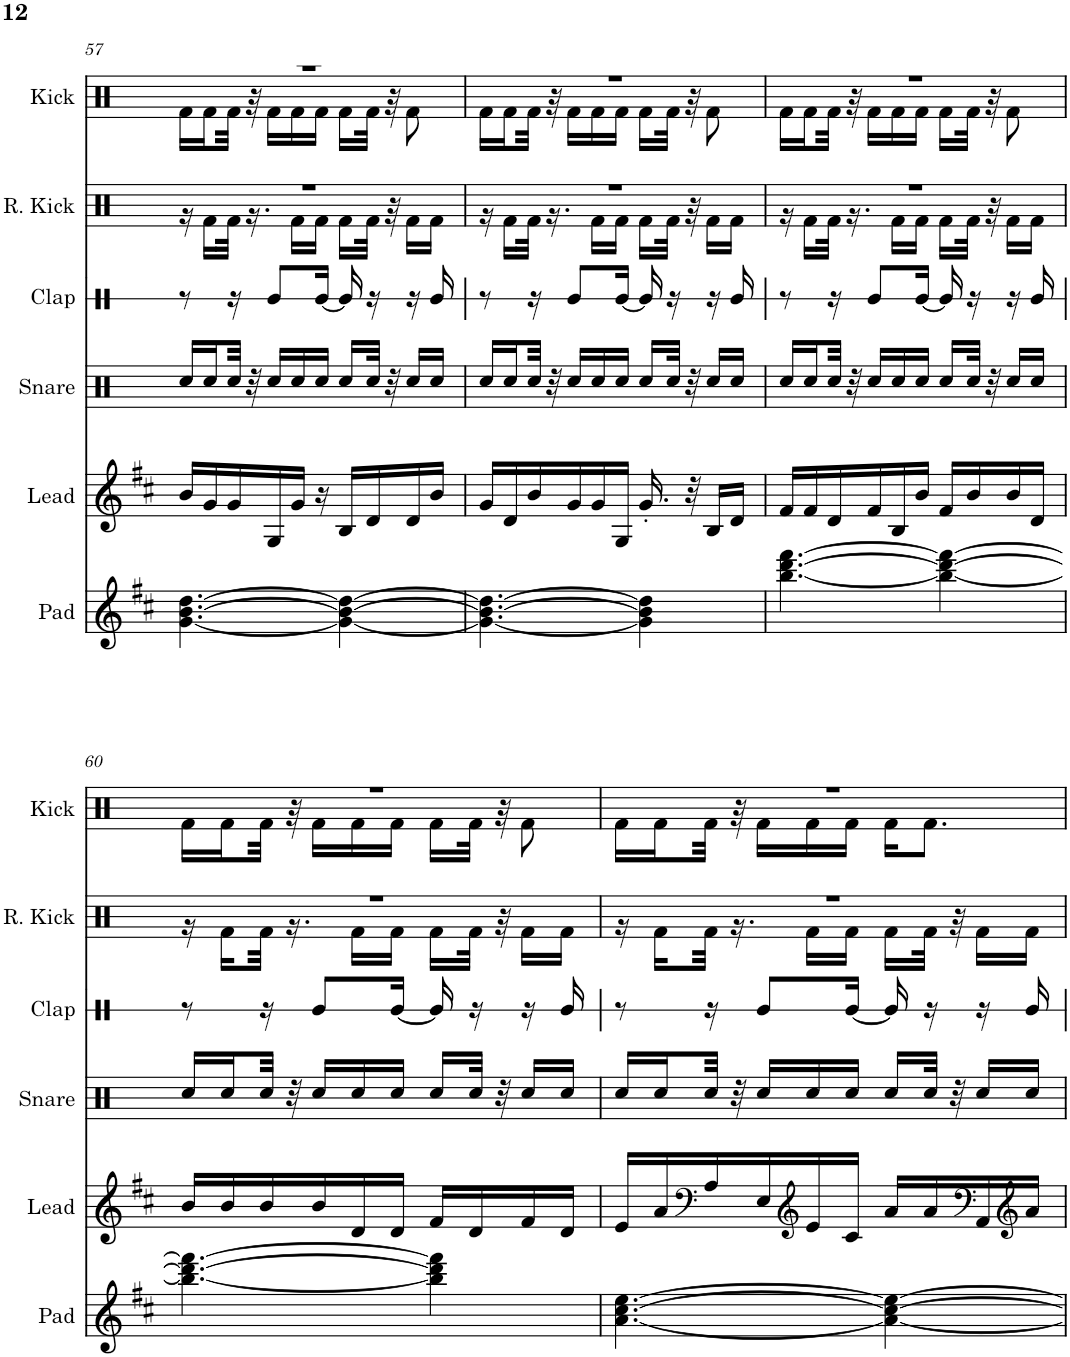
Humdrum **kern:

**kern	**kern	**kern	**kern	**kern	**kern
*part6	*part5	*part4	*part3	*part2	*part1
*staff6	*staff5	*staff4	*staff3	*staff2	*staff1
*I"Pad	*I"Lead	*I"Snare	*I"Clap	*I"Reverb Kick	*I"Kick
*I'Pad	*I'Lead	*I'Snare	*I'Clap	*I'R. Kick	*I'Kick
!!LO:PB:g=z
*clefG2	*clefG2	*clefX	*clefX	*clefX	*clefX
*k[f#c#]	*k[f#c#]	*k[f#c#]	*k[f#c#]	*k[f#c#]	*k[f#c#]
*M5/8	*M5/8	*M5/8	*M5/8	*M5/8	*M5/8
=57	=57	=57	=57	=57	=57
*	*	*	*	*^	*^
[4.g\ [4.b\ [4.dd\	16b/LL	16Rcc/LL	8r	8%5r	16r	8%5r	16Rf\LL
.	16g/	16Rcc/	.	.	16Rf\LL	.	16Rf\
.	16g/	32Rcc/JJk	16r	.	32Rf\JJk	.	32Rf\JJk
.	.	32r	.	.	16.r	.	32r
.	16G/	16Rcc/LL	8Re/L	.	.	.	16Rf\LL
.	16g/JJ	16Rcc/	.	.	16Rf\LL	.	16Rf\
.	16r	16Rcc/JJ	[16Re/Jk	.	16Rf\JJ	.	16Rf\JJ
4g\_ 4b\_ 4dd\_	16B/LL	16Rcc/LL	16Re/]	.	16Rf\LL	.	16Rf\LL
.	16d/	32Rcc/JJk	16r	.	32Rf\JJk	.	32Rf\JJk
.	.	32r	.	.	32r	.	32r
.	16d/	16Rcc/LL	16r	.	16Rf\LL	.	8Rf\
.	16b/JJ	16Rcc/JJ	16Re/	.	16Rf\JJ	.	.
=58	=58	=58	=58	=58	=58	=58	=58
4.g\_ 4.b\_ 4.dd\_	16g/LL	16Rcc/LL	8r	8%5r	16r	8%5r	16Rf\LL
.	16d/	16Rcc/	.	.	16Rf\LL	.	16Rf\
.	16b/	32Rcc/JJk	16r	.	32Rf\JJk	.	32Rf\JJk
.	.	32r	.	.	16.r	.	32r
.	16g/	16Rcc/LL	8Re/L	.	.	.	16Rf\LL
.	16g/	16Rcc/	.	.	16Rf\LL	.	16Rf\
.	16G/JJ	16Rcc/JJ	[16Re/Jk	.	16Rf\JJ	.	16Rf\JJ
4g\] 4b\] 4dd\]	16.g'/	16Rcc/LL	16Re/]	.	16Rf\LL	.	16Rf\LL
.	.	32Rcc/JJk	16r	.	32Rf\JJk	.	32Rf\JJk
.	32r	32r	.	.	32r	.	32r
.	16B/LL	16Rcc/LL	16r	.	16Rf\LL	.	8Rf\
.	16d/JJ	16Rcc/JJ	16Re/	.	16Rf\JJ	.	.
=59	=59	=59	=59	=59	=59	=59	=59
[4.bb\ [4.ddd\ [4.fff#\	16f#/LL	16Rcc/LL	8r	8%5r	16r	8%5r	16Rf\LL
.	16f#/	16Rcc/	.	.	16Rf\LL	.	16Rf\
.	16d/	32Rcc/JJk	16r	.	32Rf\JJk	.	32Rf\JJk
.	.	32r	.	.	16.r	.	32r
.	16f#/	16Rcc/LL	8Re/L	.	.	.	16Rf\LL
.	16B/	16Rcc/	.	.	16Rf\LL	.	16Rf\
.	16b/JJ	16Rcc/JJ	[16Re/Jk	.	16Rf\JJ	.	16Rf\JJ
4bb\_ 4ddd\_ 4fff#\_	16f#/LL	16Rcc/LL	16Re/]	.	16Rf\LL	.	16Rf\LL
.	16b/	32Rcc/JJk	16r	.	32Rf\JJk	.	32Rf\JJk
.	.	32r	.	.	32r	.	32r
.	16b/	16Rcc/LL	16r	.	16Rf\LL	.	8Rf\
.	16d/JJ	16Rcc/JJ	16Re/	.	16Rf\JJ	.	.
!!LO:LB:g=z	!!
=60	=60	=60	=60	=60	=60	=60	=60
4.bb\_ 4.ddd\_ 4.fff#\_	16b/LL	16Rcc/LL	8r	8%5r	16r	8%5r	16Rf\LL
.	16b/	16Rcc/	.	.	16Rf\LL	.	16Rf\
.	16b/	32Rcc/JJk	16r	.	32Rf\JJk	.	32Rf\JJk
.	.	32r	.	.	16.r	.	32r
.	16b/	16Rcc/LL	8Re/L	.	.	.	16Rf\LL
.	16d/	16Rcc/	.	.	16Rf\LL	.	16Rf\
.	16d/JJ	16Rcc/JJ	[16Re/Jk	.	16Rf\JJ	.	16Rf\JJ
4bb\] 4ddd\] 4fff#\]	16f#/LL	16Rcc/LL	16Re/]	.	16Rf\LL	.	16Rf\LL
.	16d/	32Rcc/JJk	16r	.	32Rf\JJk	.	32Rf\JJk
.	.	32r	.	.	32r	.	32r
.	16f#/	16Rcc/LL	16r	.	16Rf\LL	.	8Rf\
.	16d/JJ	16Rcc/JJ	16Re/	.	16Rf\JJ	.	.
=61	=61	=61	=61	=61	=61	=61	=61
[4.a\ [4.cc#\ [4.ee\	16e/LL	16Rcc/LL	8r	8%5r	16r	8%5r	16Rf\LL
.	16a/	16Rcc/	.	.	16Rf\LL	.	16Rf\
*	*clefF4	*	*	*	*	*	*
.	16A/	32Rcc/JJk	16r	.	32Rf\JJk	.	32Rf\JJk
.	.	32r	.	.	16.r	.	32r
.	16E/	16Rcc/LL	8Re/L	.	.	.	16Rf\LL
*	*clefG2	*	*	*	*	*	*
.	16e/	16Rcc/	.	.	16Rf\LL	.	16Rf\
.	16c#/JJ	16Rcc/JJ	[16Re/Jk	.	16Rf\JJ	.	16Rf\JJ
4a\_ 4cc#\_ 4ee\_	16a/LL	16Rcc/LL	16Re/]	.	16Rf\LL	.	16Rf\KL
.	16a/	32Rcc/JJk	16r	.	32Rf\JJk	.	8.Rf\J
.	.	32r	.	.	32r	.	.
*	*clefF4	*	*	*	*	*	*
.	16AA/	16Rcc/LL	16r	.	16Rf\LL	.	.
*	*clefG2	*	*	*	*	*	*
.	16a/JJ	16Rcc/JJ	16Re/	.	16Rf\JJ	.	.
*	*	*	*	*v	*v	*	*
*	*	*	*	*	*v	*v
=	=	=	=	=	=
*-	*-	*-	*-	*-	*-
